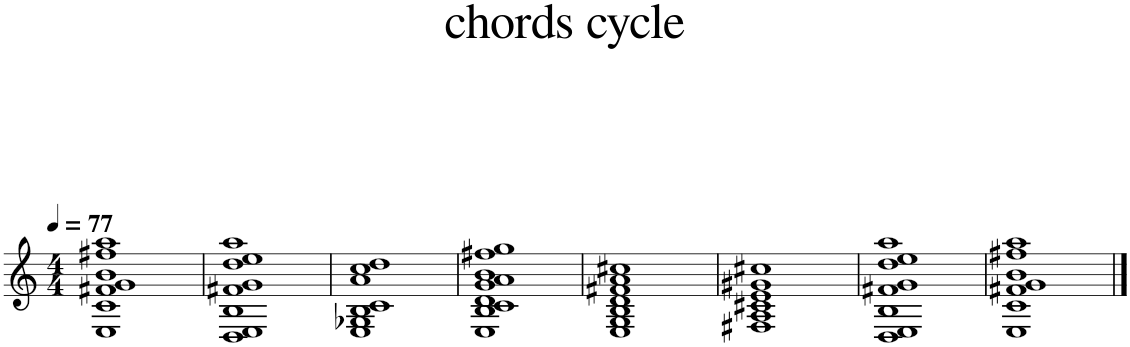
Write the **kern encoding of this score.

**kern
*part1
*staff1
*I"Piano
*I'Pno.
*clefG2
*k[]
*M4/4
*MM77
=1
1E 1c 1f#X 1g 1b 1ff#X 1aa
=2
1D 1E 1B 1f#X 1g 1dd 1ee 1aa
=3
1E 1G-X 1B 1c 1a 1cc 1dd
=4
1E 1B 1c 1d 1g 1a 1b 1ff#X 1gg
=5
1E 1G 1B 1d 1f#X 1a 1cc#X
=6
1F#X 1A 1c#X 1e 1g#X 1cc#X
=7
1D 1E 1B 1f#X 1g 1dd 1ee 1aa
=8
1E 1c 1f#X 1g 1b 1ff#X 1aa
==
*-
